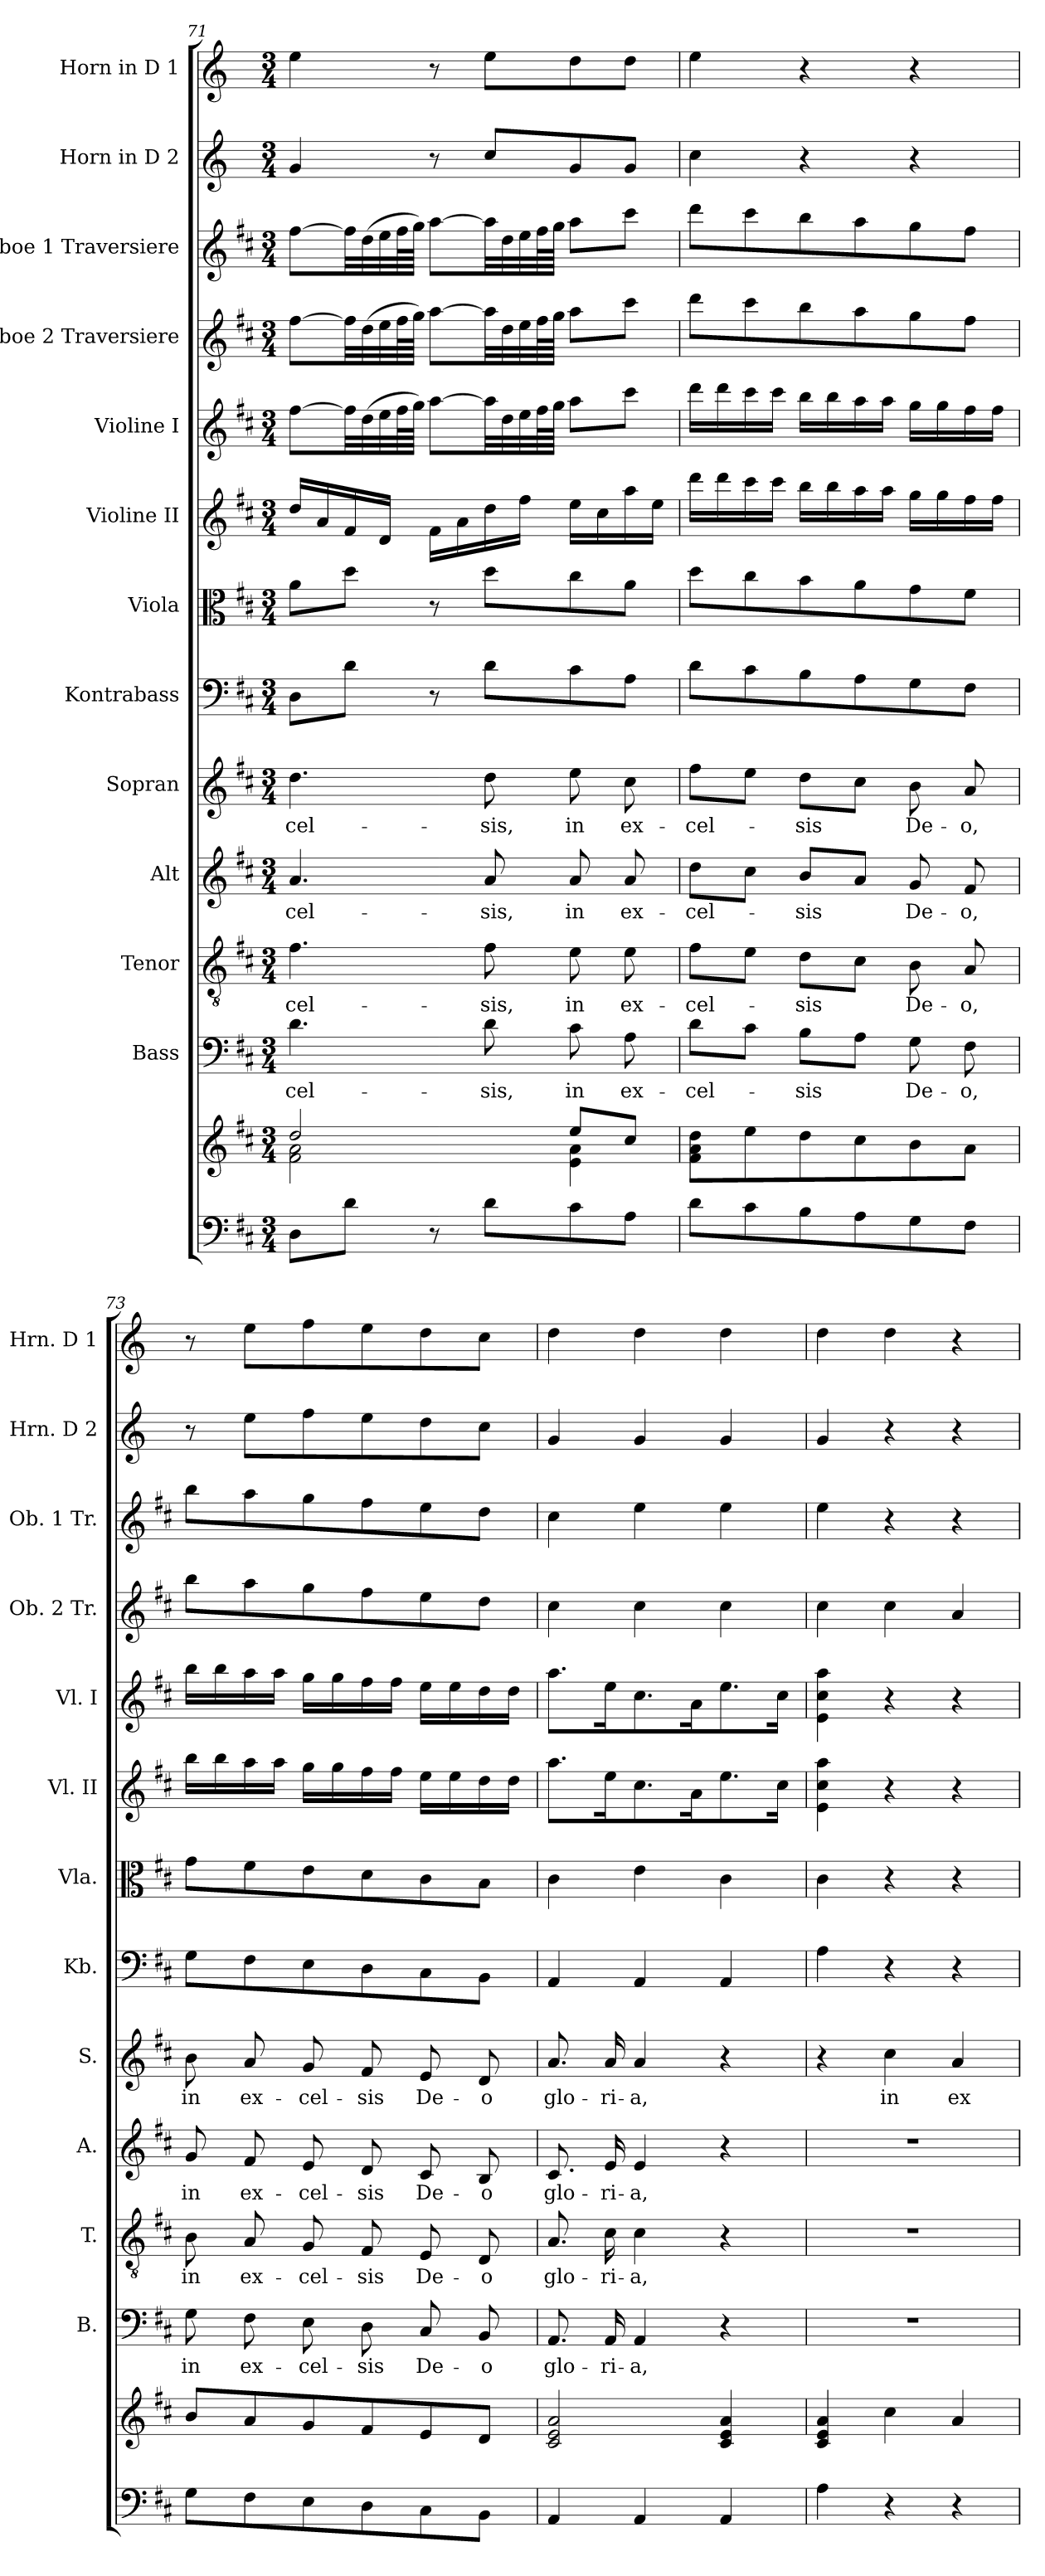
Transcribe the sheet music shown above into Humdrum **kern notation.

**kern	**kern	**kern	**text	**kern	**text	**kern	**text	**kern	**text	**kern	**kern	**kern	**kern	**kern	**kern	**kern	**kern
*part13	*part13	*part12	*part12	*part11	*part11	*part10	*part10	*part9	*part9	*part8	*part7	*part6	*part5	*part4	*part3	*part2	*part1
*staff14	*staff13	*staff12	*staff12	*staff11	*staff11	*staff10	*staff10	*staff9	*staff9	*staff8	*staff7	*staff6	*staff5	*staff4	*staff3	*staff2	*staff1
*	*	*I"Bass	*	*I"Tenor	*	*I"Alt	*	*I"Sopran	*	*I"Kontrabass	*I"Viola	*I"Violine II	*I"Violine I	*I"Oboe 2 Traversiere	*I"Oboe 1 Traversiere	*I"Horn in D 2	*I"Horn in D 1
*	*	*I'B.	*	*I'T.	*	*I'A.	*	*I'S.	*	*I'Kb.	*I'Vla.	*I'Vl. II	*I'Vl. I	*I'Ob. 2 Tr.	*I'Ob. 1 Tr.	*I'Hrn. D 2	*I'Hrn. D 1
*clefF4	*clefG2	*clefF4	*	*clefGv2	*	*clefG2	*	*clefG2	*	*clefF4	*clefC3	*clefG2	*clefG2	*clefG2	*clefG2	*clefG2	*clefG2
*	*	*	*	*	*	*	*	*	*	*ITrd7c12	*	*	*	*	*	*ITrd6c10	*ITrd6c10
*k[f#c#]	*k[f#c#]	*k[f#c#]	*	*k[f#c#]	*	*k[f#c#]	*	*k[f#c#]	*	*k[f#c#]	*k[f#c#]	*k[f#c#]	*k[f#c#]	*k[f#c#]	*k[f#c#]	*k[f#c#]	*k[f#c#]
*D:	*D:	*D:	*	*D:	*	*D:	*	*D:	*	*D:	*D:	*D:	*D:	*D:	*D:	*D:	*D:
*M3/4	*M3/4	*M3/4	*	*M3/4	*	*M3/4	*	*M3/4	*	*M3/4	*M3/4	*M3/4	*M3/4	*M3/4	*M3/4	*M3/4	*M3/4
=71	=71	=71	=71	=71	=71	=71	=71	=71	=71	=71	=71	=71	=71	=71	=71	=71	=71
*	*^	*	*	*	*	*	*	*	*	*	*	*	*	*	*	*	*
!	!	!	!	!LO:LY:b	!	!LO:LY:b	!	!LO:LY:b	!	!LO:LY:b	!	!	!	!	!	!	!	!
8D\L	2dd/	2f#\ 2a\	4.d\	-cel-	4.f#\	-cel-	4.a/	-cel-	4.dd\	-cel-	8DD\L	8a\L	16dd/LL	[8ff#\L	[8ff#\L	[8ff#\L	4A/	4f#\
.	.	.	.	.	.	.	.	.	.	.	.	.	16a/	.	.	.	.	.
8d\J	.	.	.	.	.	.	.	.	.	.	8D\J	8dd\J	16f#/	32ff#\LL]	32ff#\LL]	32ff#\LL]	.	.
.	.	.	.	.	.	.	.	.	.	.	.	.	.	(>32dd\	(>32dd\	(>32dd\	.	.
.	.	.	.	.	.	.	.	.	.	.	.	.	16d/JJ	32ee\	32ee\	32ee\	.	.
.	.	.	.	.	.	.	.	.	.	.	.	.	.	64ff#\L	64ff#\L	64ff#\L	.	.
.	.	.	.	.	.	.	.	.	.	.	.	.	.	64gg\JJJJ)	64gg\JJJJ)	64gg\JJJJ)	.	.
8r	.	.	.	.	.	.	.	.	.	.	8r	8r	16f#\LL	[8aa\L	[8aa\L	[8aa\L	8r	8r
.	.	.	.	.	.	.	.	.	.	.	.	.	16a\	.	.	.	.	.
!	!	!	!	!LO:LY:b	!	!LO:LY:b	!	!LO:LY:b	!	!LO:LY:b	!	!	!	!	!	!	!	!
8d\L	.	.	8d\	-sis,	8f#\	-sis,	8a/	-sis,	8dd\	-sis,	8D\L	8dd\L	16dd\	32aa\LL]	32aa\LL]	32aa\LL]	8d/L	8f#\L
.	.	.	.	.	.	.	.	.	.	.	.	.	.	32dd\	32dd\	32dd\	.	.
.	.	.	.	.	.	.	.	.	.	.	.	.	16ff#\JJ	32ee\	32ee\	32ee\	.	.
.	.	.	.	.	.	.	.	.	.	.	.	.	.	64ff#\L	64ff#\L	64ff#\L	.	.
.	.	.	.	.	.	.	.	.	.	.	.	.	.	64gg\JJJJ	64gg\JJJJ	64gg\JJJJ	.	.
!	!	!	!	!LO:LY:b	!	!LO:LY:b	!	!LO:LY:b	!	!LO:LY:b	!	!	!	!	!	!	!	!
8c#\	8ee/L	4e\ 4a\	8c#\	in	8e\	in	8a/	in	8ee\	in	8C#\	8cc#\	16ee\LL	8aa\L	8aa\L	8aa\L	8A/	8e\
.	.	.	.	.	.	.	.	.	.	.	.	.	16cc#\	.	.	.	.	.
!	!	!	!	!LO:LY:b	!	!LO:LY:b	!	!LO:LY:b	!	!LO:LY:b	!	!	!	!	!	!	!	!
8A\J	8cc#/J	.	8A\	ex-	8e\	ex-	8a/	ex-	8cc#\	ex-	8AA\J	8a\J	16aa\	8ccc#\J	8ccc#\J	8ccc#\J	8A/J	8e\J
.	.	.	.	.	.	.	.	.	.	.	.	.	16ee\JJ	.	.	.	.	.
*	*v	*v	*	*	*	*	*	*	*	*	*	*	*	*	*	*	*	*
!!LO:PB:g=z
=72	=72	=72	=72	=72	=72	=72	=72	=72	=72	=72	=72	=72	=72	=72	=72	=72	=72
!	!	!	!LO:LY:b	!	!LO:LY:b	!	!LO:LY:b	!	!LO:LY:b	!	!	!	!	!	!	!	!
8d\L	8f#\ 8a\ 8dd\L	8d\L	-cel-	8f#\L	-cel-	8dd\L	-cel-	8ff#\L	-cel-	8D\L	8dd\L	16ddd\LL	16ddd\LL	8ddd\L	8ddd\L	4d\	4f#\
.	.	.	.	.	.	.	.	.	.	.	.	16ddd\	16ddd\	.	.	.	.
8c#\	8ee\	8c#\J	.	8e\J	.	8cc#\J	.	8ee\J	.	8C#\	8cc#\	16ccc#\	16ccc#\	8ccc#\	8ccc#\	.	.
.	.	.	.	.	.	.	.	.	.	.	.	16ccc#\JJ	16ccc#\JJ	.	.	.	.
!	!	!	!LO:LY:b	!	!LO:LY:b	!	!LO:LY:b	!	!LO:LY:b	!	!	!	!	!	!	!	!
8B\	8dd\	8B\L	-sis	8d\L	-sis	8b/L	-sis	8dd\L	-sis	8BB\	8b\	16bb\LL	16bb\LL	8bb\	8bb\	4r	4r
.	.	.	.	.	.	.	.	.	.	.	.	16bb\	16bb\	.	.	.	.
8A\	8cc#\	8A\J	.	8c#\J	.	8a/J	.	8cc#\J	.	8AA\	8a\	16aa\	16aa\	8aa\	8aa\	.	.
.	.	.	.	.	.	.	.	.	.	.	.	16aa\JJ	16aa\JJ	.	.	.	.
!	!	!	!LO:LY:b	!	!LO:LY:b	!	!LO:LY:b	!	!LO:LY:b	!	!	!	!	!	!	!	!
8G\	8b\	8G\	De-	8B\	De-	8g/	De-	8b\	De-	8GG\	8g\	16gg\LL	16gg\LL	8gg\	8gg\	4r	4r
.	.	.	.	.	.	.	.	.	.	.	.	16gg\	16gg\	.	.	.	.
!	!	!	!LO:LY:b	!	!LO:LY:b	!	!LO:LY:b	!	!LO:LY:b	!	!	!	!	!	!	!	!
8F#\J	8a\J	8F#\	-o,	8A/	-o,	8f#/	-o,	8a/	-o,	8FF#\J	8f#\J	16ff#\	16ff#\	8ff#\J	8ff#\J	.	.
.	.	.	.	.	.	.	.	.	.	.	.	16ff#\JJ	16ff#\JJ	.	.	.	.
=73	=73	=73	=73	=73	=73	=73	=73	=73	=73	=73	=73	=73	=73	=73	=73	=73	=73
!	!	!	!LO:LY:b	!	!LO:LY:b	!	!LO:LY:b	!	!LO:LY:b	!	!	!	!	!	!	!	!
8G\L	8b/L	8G\	in	8B\	in	8g/	in	8b\	in	8GG\L	8g\L	16bb\LL	16bb\LL	8bb\L	8bb\L	8r	8r
.	.	.	.	.	.	.	.	.	.	.	.	16bb\	16bb\	.	.	.	.
!	!	!	!LO:LY:b	!	!LO:LY:b	!	!LO:LY:b	!	!LO:LY:b	!	!	!	!	!	!	!	!
8F#\	8a/	8F#\	ex-	8A/	ex-	8f#/	ex-	8a/	ex-	8FF#\	8f#\	16aa\	16aa\	8aa\	8aa\	8f#\L	8f#\L
.	.	.	.	.	.	.	.	.	.	.	.	16aa\JJ	16aa\JJ	.	.	.	.
!	!	!	!LO:LY:b	!	!LO:LY:b	!	!LO:LY:b	!	!LO:LY:b	!	!	!	!	!	!	!	!
8E\	8g/	8E\	-cel-	8G/	-cel-	8e/	-cel-	8g/	-cel-	8EE\	8e\	16gg\LL	16gg\LL	8gg\	8gg\	8g\	8g\
.	.	.	.	.	.	.	.	.	.	.	.	16gg\	16gg\	.	.	.	.
!	!	!	!LO:LY:b	!	!LO:LY:b	!	!LO:LY:b	!	!LO:LY:b	!	!	!	!	!	!	!	!
8D\	8f#/	8D\	-sis	8F#/	-sis	8d/	-sis	8f#/	-sis	8DD\	8d\	16ff#\	16ff#\	8ff#\	8ff#\	8f#\	8f#\
.	.	.	.	.	.	.	.	.	.	.	.	16ff#\JJ	16ff#\JJ	.	.	.	.
!	!	!	!LO:LY:b	!	!LO:LY:b	!	!LO:LY:b	!	!LO:LY:b	!	!	!	!	!	!	!	!
8C#\	8e/	8C#/	De-	8E/	De-	8c#/	De-	8e/	De-	8CC#\	8c#\	16ee\LL	16ee\LL	8ee\	8ee\	8e\	8e\
.	.	.	.	.	.	.	.	.	.	.	.	16ee\	16ee\	.	.	.	.
!	!	!	!LO:LY:b	!	!LO:LY:b	!	!LO:LY:b	!	!LO:LY:b	!	!	!	!	!	!	!	!
8BB\J	8d/J	8BB/	-o	8D/	-o	8B/	-o	8d/	-o	8BBB\J	8B\J	16dd\	16dd\	8dd\J	8dd\J	8d\J	8d\J
.	.	.	.	.	.	.	.	.	.	.	.	16dd\JJ	16dd\JJ	.	.	.	.
=74	=74	=74	=74	=74	=74	=74	=74	=74	=74	=74	=74	=74	=74	=74	=74	=74	=74
!	!	!	!LO:LY:b	!	!LO:LY:b	!	!LO:LY:b	!	!LO:LY:b	!	!	!	!	!	!	!	!
4AA/	2c#/ 2e/ 2a/	8.AA/	glo-	8.A/	glo-	8.c#/	glo-	8.a/	glo-	4AAA/	4c#\	8.aa\L	8.aa\L	4cc#\	4cc#\	4A/	4e\
!	!	!	!LO:LY:b	!	!LO:LY:b	!	!LO:LY:b	!	!LO:LY:b	!	!	!	!	!	!	!	!
.	.	16AA/	-ri-	16c#\	-ri-	16e/	-ri-	16a/	-ri-	.	.	16ee\k	16ee\k	.	.	.	.
!	!	!	!LO:LY:b	!	!LO:LY:b	!	!LO:LY:b	!	!LO:LY:b	!	!	!	!	!	!	!	!
4AA/	.	4AA/	-a,	4c#\	-a,	4e/	-a,	4a/	-a,	4AAA/	4e\	8.cc#\	8.cc#\	4cc#\	4ee\	4A/	4e\
.	.	.	.	.	.	.	.	.	.	.	.	16a\k	16a\k	.	.	.	.
4AA/	4c#/ 4e/ 4a/	4r	.	4r	.	4r	.	4r	.	4AAA/	4c#\	8.ee\	8.ee\	4cc#\	4ee\	4A/	4e\
.	.	.	.	.	.	.	.	.	.	.	.	16cc#\Jk	16cc#\Jk	.	.	.	.
=75	=75	=75	=75	=75	=75	=75	=75	=75	=75	=75	=75	=75	=75	=75	=75	=75	=75
4A\	4c#/ 4e/ 4a/	2.r	.	2.r	.	2.r	.	4r	.	4AA\	4c#\	4e\ 4cc#\ 4aa\	4e\ 4cc#\ 4aa\	4cc#\	4ee\	4A/	4e\
!	!	!	!	!	!	!	!	!	!LO:LY:b	!	!	!	!	!	!	!	!
4r	4cc#\	.	.	.	.	.	.	4cc#\	in	4r	4r	4r	4r	4cc#\	4r	4r	4e\
!	!	!	!	!	!	!	!	!	!LO:LY:b	!	!	!	!	!	!	!	!
4r	4a/	.	.	.	.	.	.	4a/	ex-	4r	4r	4r	4r	4a/	4r	4r	4r
=	=	=	=	=	=	=	=	=	=	=	=	=	=	=	=	=	=
*-	*-	*-	*-	*-	*-	*-	*-	*-	*-	*-	*-	*-	*-	*-	*-	*-	*-
